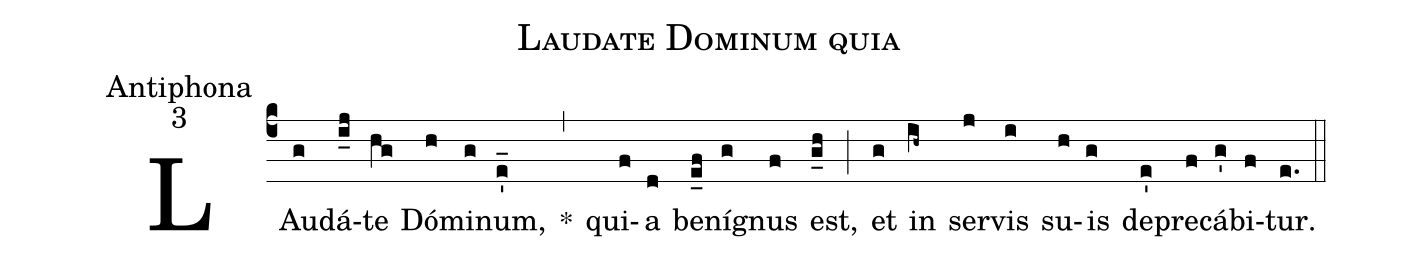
name:Laudate Dominum quia;
office-part:Antiphona;
mode:3;
%%
(c4) LAu(g)dá(i_j)te(hg) Dó(h)mi(g)num,(e'_) *(,) qui(f)a(d) be(e_f)ní(g)gnus(f) est,(g_h) (;) et(g) in(ih~) ser(j)vis(i) su(h)is(g) de(e')pre(f)cá(g')bi(f)tur.(e.) (::)
